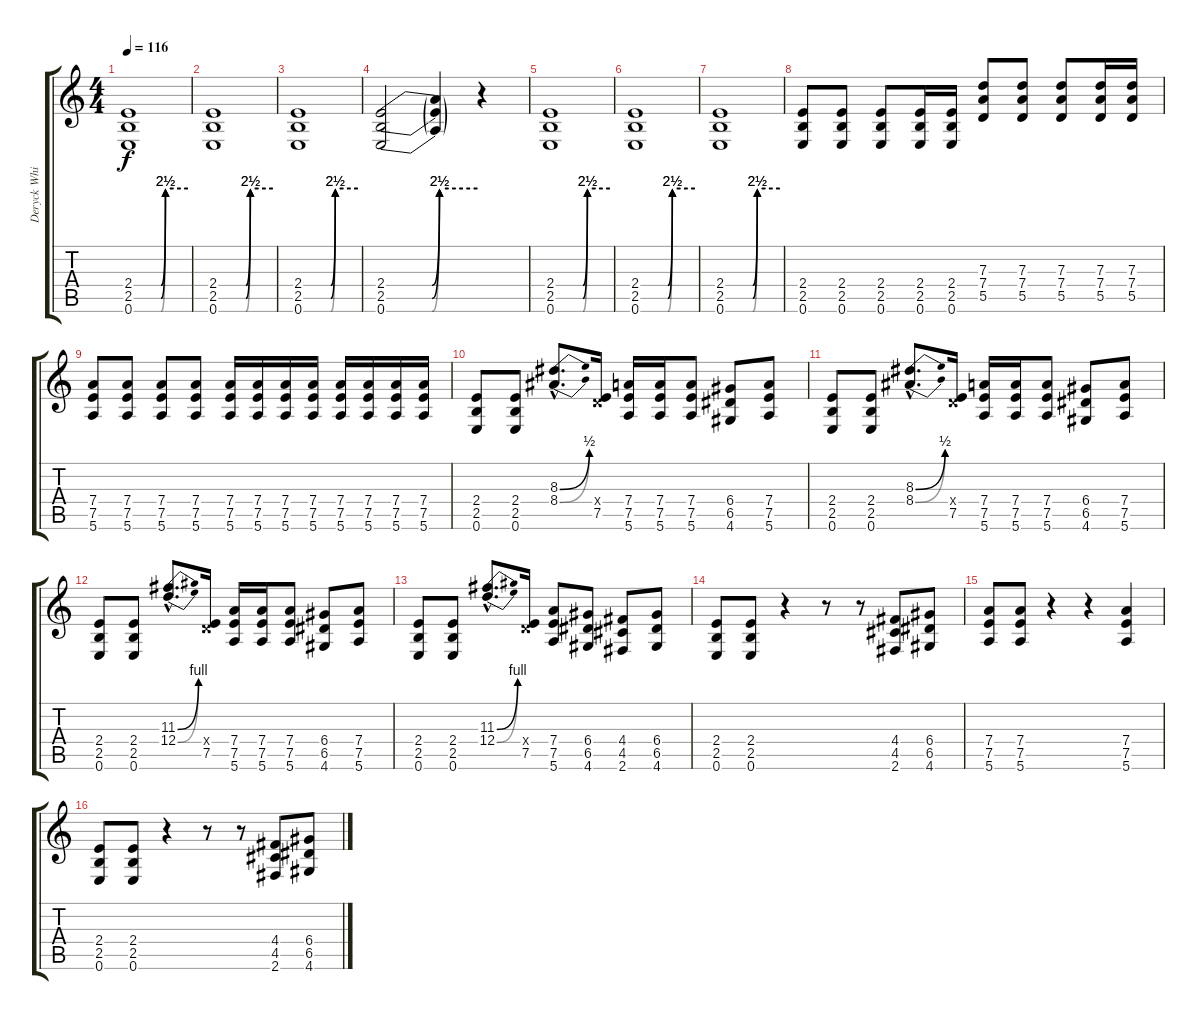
\track ("Deryck Whibley (BIZZY D.)" "Deryck Whi") {instrument distortionguitar}
\staff {score tabs}
\tuning (E4 B3 G3 D3 A2 E2) {hide}
\ts (4 4)
\tempo 116
\clef g2
\ks c
(2.4{be (custom 0 0 30 0 35 10 60 10)} 2.5{be (custom 0 0 30 0 35 10 60 10)} 0.6{be (custom 0 0 30 0 35 10 60 10)}).1{dy f} |
(2.4{be (custom 0 0 30 0 35 10 60 10)} 2.5{be (custom 0 0 30 0 35 10 60 10)} 0.6{be (custom 0 0 30 0 35 10 60 10)}).1 |
(2.4{be (custom 0 0 30 0 35 10 60 10)} 2.5{be (custom 0 0 30 0 35 10 60 10)} 0.6{be (custom 0 0 30 0 35 10 60 10)}).1 |
(2.4{be (custom 0 0 30 0 35 10 60 10)} 2.5{be (custom 0 0 30 0 35 10 60 10)} 0.6{be (custom 0 0 30 0 35 10 60 10)}).2 (2.4{t} 2.5{t} 0.6{t}).4 r.4 |
(2.4{be (custom 0 0 30 0 35 10 60 10)} 2.5{be (custom 0 0 30 0 35 10 60 10)} 0.6{be (custom 0 0 30 0 35 10 60 10)}).1 |
(2.4{be (custom 0 0 30 0 35 10 60 10)} 2.5{be (custom 0 0 30 0 35 10 60 10)} 0.6{be (custom 0 0 30 0 35 10 60 10)}).1 |
(2.4{be (custom 0 0 30 0 35 10 60 10)} 2.5{be (custom 0 0 30 0 35 10 60 10)} 0.6{be (custom 0 0 30 0 35 10 60 10)}).1 |
(2.4 2.5 0.6).8 (2.4 2.5 0.6).8 (2.4 2.5 0.6).8 (2.4 2.5 0.6).16 (2.4 2.5 0.6).16 (7.3 7.4 5.5).8 (7.3 7.4 5.5).8 (7.3 7.4 5.5).8 (7.3 7.4 5.5).16 (7.3 7.4 5.5).16 |
(7.4 7.5 5.6).8 (7.4 7.5 5.6).8 (7.4 7.5 5.6).8 (7.4 7.5 5.6).8 (7.4 7.5 5.6).16 (7.4 7.5 5.6).16 (7.4 7.5 5.6).16 (7.4 7.5 5.6).16 (7.4 7.5 5.6).16 (7.4 7.5 5.6).16 (7.4 7.5 5.6).16 (7.4 7.5 5.6).16 |
(2.4 2.5 0.6).8 (2.4 2.5 0.6).8 (8.3{be (bend 0 0 60 2) hac} 8.4{be (bend 0 0 60 2) hac}).8{d} (0.4{x} 7.5).16 (7.4 7.5 5.6).16 (7.4 7.5 5.6).16 (7.4 7.5 5.6).8 (6.4 6.5 4.6).8 (7.4 7.5 5.6).8 |
(2.4 2.5 0.6).8 (2.4 2.5 0.6).8 (8.3{be (bend 0 0 60 2) hac} 8.4{be (bend 0 0 60 2) hac}).8{d} (0.4{x} 7.5).16 (7.4 7.5 5.6).16 (7.4 7.5 5.6).16 (7.4 7.5 5.6).8 (6.4 6.5 4.6).8 (7.4 7.5 5.6).8 |
(2.4 2.5 0.6).8 (2.4 2.5 0.6).8 (11.3{be (bend 0 0 60 4) hac} 12.4{be (bend 0 0 60 4) hac}).8{d} (0.4{x} 7.5).16 (7.4 7.5 5.6).16 (7.4 7.5 5.6).16 (7.4 7.5 5.6).8 (6.4 6.5 4.6).8 (7.4 7.5 5.6).8 |
(2.4 2.5 0.6).8 (2.4 2.5 0.6).8 (11.3{be (bend 0 0 60 4) hac} 12.4{be (bend 0 0 60 4) hac}).8{d} (0.4{x} 7.5).16 (7.4 7.5 5.6).8 (6.4 6.5 4.6).8 (4.4 4.5 2.6).8 (6.4 6.5 4.6).8 |
(2.4 2.5 0.6).8 (2.4 2.5 0.6).8 r.4 r.8 r.8 (4.4 4.5 2.6).8 (6.4 6.5 4.6).8 |
(7.4 7.5 5.6).8 (7.4 7.5 5.6).8 r.4 r.4 (7.4 7.5 5.6).4 |
(2.4 2.5 0.6).8 (2.4 2.5 0.6).8 r.4 r.8 r.8 (4.4 4.5 2.6).8 (6.4 6.5 4.6).8
